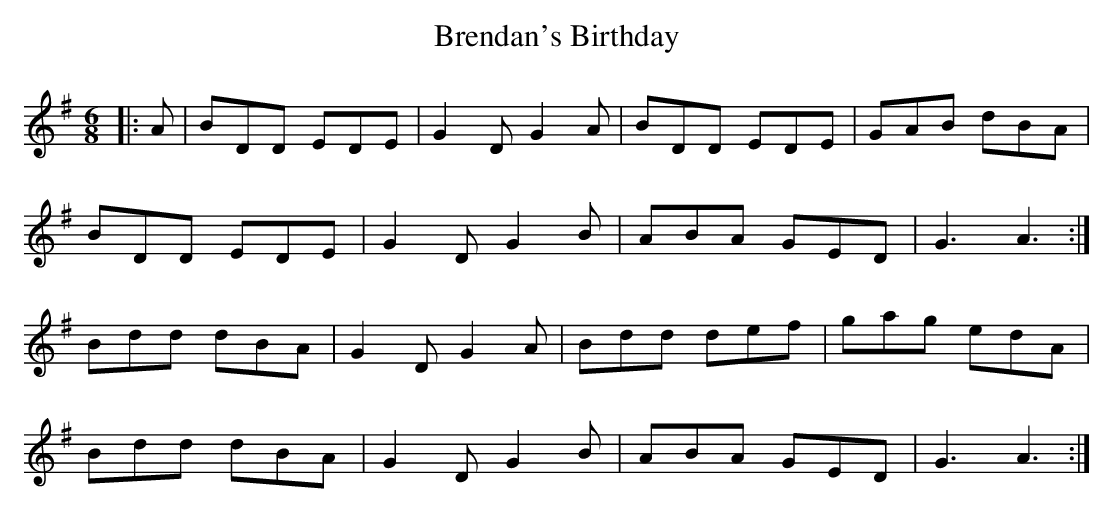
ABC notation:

X:1
T: Brendan's Birthday
M: 6/8
L: 1/8
K: Gmaj
|:A|BDD EDE|G2D G2A|BDD EDE|GAB dBA|
BDD EDE|G2D G2B|ABA GED|G3 A3:|
Bdd dBA|G2D G2A|Bdd def|gag edA|
Bdd dBA|G2D G2B|ABA GED|G3 A3:|
